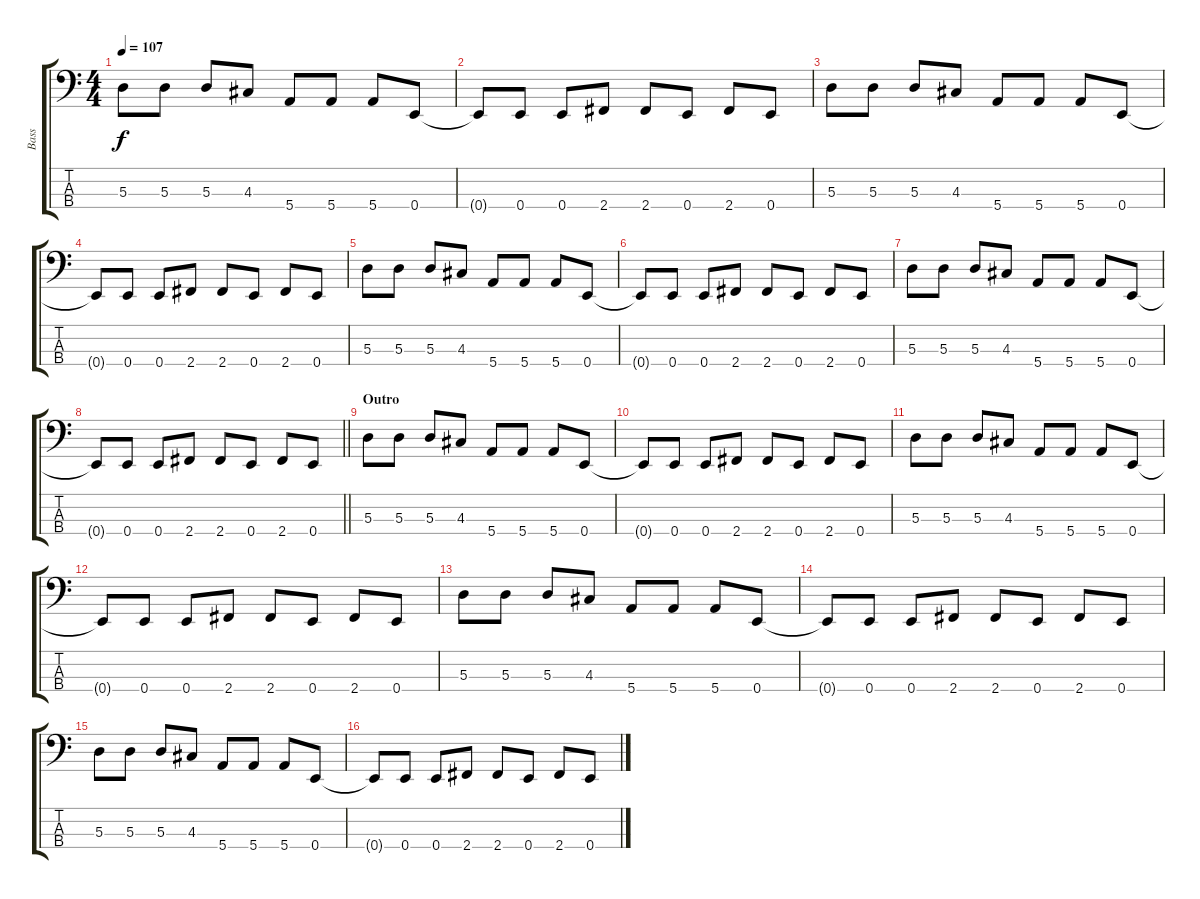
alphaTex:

\track ("Bass" "Bass") {instrument electricbassfinger}
\staff {score tabs}
\tuning (G2 D2 A1 E1) {hide}
\ts (4 4)
\tempo 107
\clef f4
\ks c
5.3.8{dy f} 5.3.8 5.3.8 4.3.8 5.4.8 5.4.8 5.4.8 0.4.8 |
0.4{t}.8 0.4.8 0.4.8 2.4.8 2.4.8 0.4.8 2.4.8 0.4.8 |
5.3.8 5.3.8 5.3.8 4.3.8 5.4.8 5.4.8 5.4.8 0.4.8 |
0.4{t}.8 0.4.8 0.4.8 2.4.8 2.4.8 0.4.8 2.4.8 0.4.8 |
5.3.8 5.3.8 5.3.8 4.3.8 5.4.8 5.4.8 5.4.8 0.4.8 |
0.4{t}.8 0.4.8 0.4.8 2.4.8 2.4.8 0.4.8 2.4.8 0.4.8 |
5.3.8 5.3.8 5.3.8 4.3.8 5.4.8 5.4.8 5.4.8 0.4.8 |
\barLineRight lightlight
0.4{t}.8 0.4.8 0.4.8 2.4.8 2.4.8 0.4.8 2.4.8 0.4.8 |
\section ("" "Outro")
5.3.8 5.3.8 5.3.8 4.3.8 5.4.8 5.4.8 5.4.8 0.4.8 |
0.4{t}.8 0.4.8 0.4.8 2.4.8 2.4.8 0.4.8 2.4.8 0.4.8 |
5.3.8 5.3.8 5.3.8 4.3.8 5.4.8 5.4.8 5.4.8 0.4.8 |
0.4{t}.8 0.4.8 0.4.8 2.4.8 2.4.8 0.4.8 2.4.8 0.4.8 |
5.3.8 5.3.8 5.3.8 4.3.8 5.4.8 5.4.8 5.4.8 0.4.8 |
0.4{t}.8 0.4.8 0.4.8 2.4.8 2.4.8 0.4.8 2.4.8 0.4.8 |
5.3.8 5.3.8 5.3.8 4.3.8 5.4.8 5.4.8 5.4.8 0.4.8 |
0.4{t}.8 0.4.8 0.4.8 2.4.8 2.4.8 0.4.8 2.4.8 0.4.8
